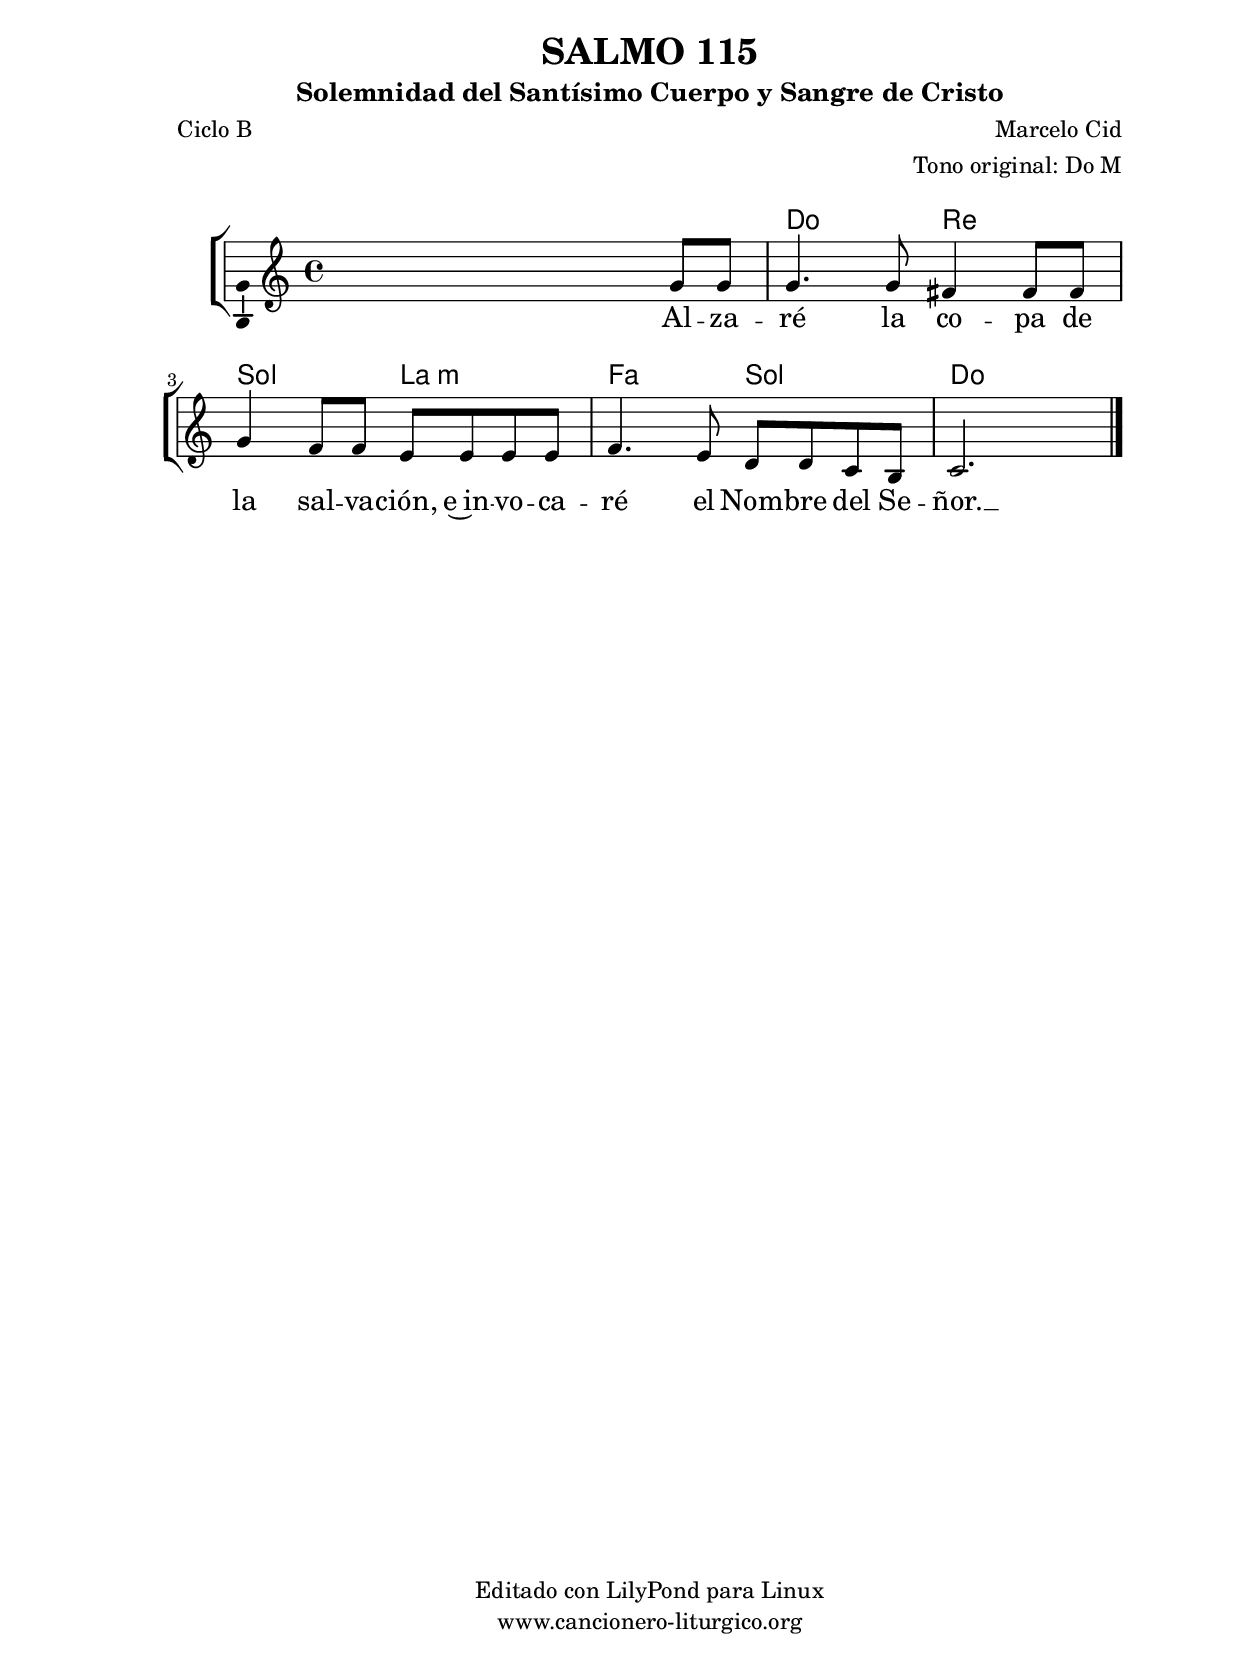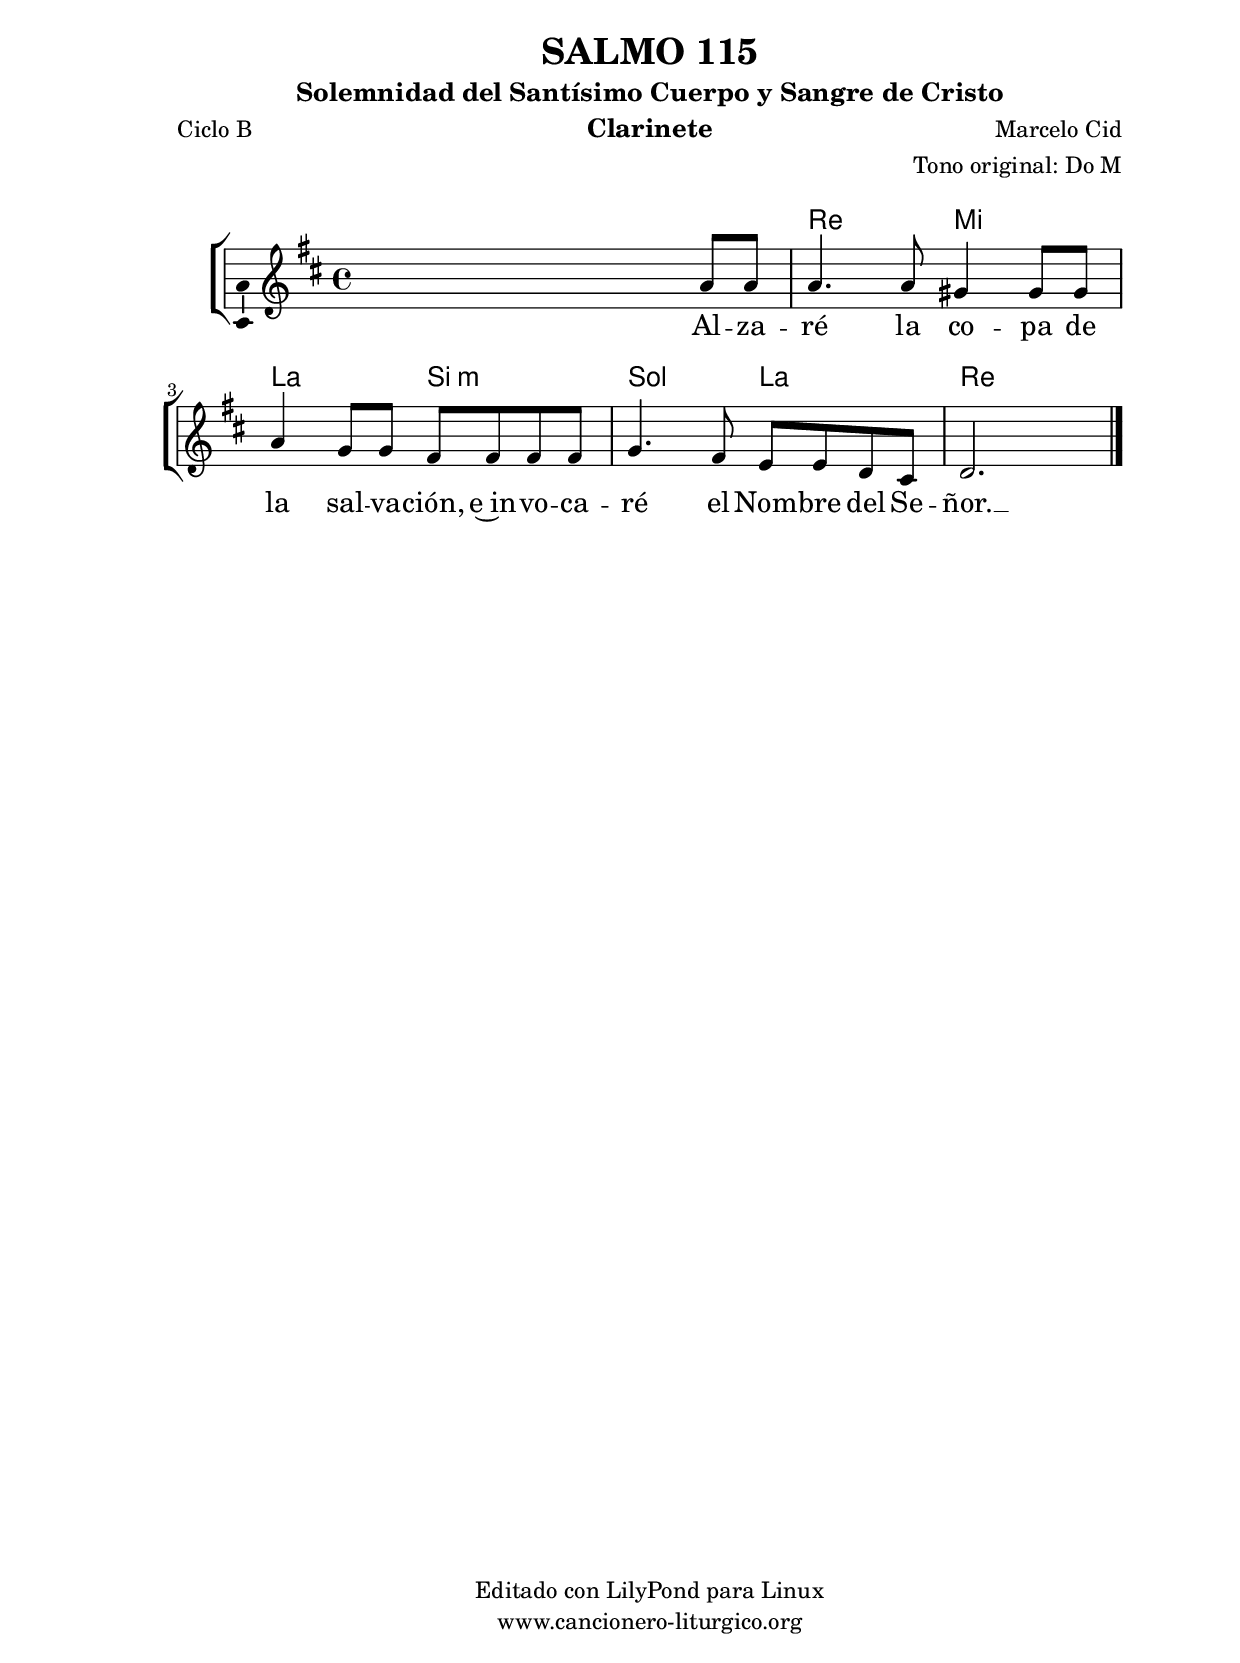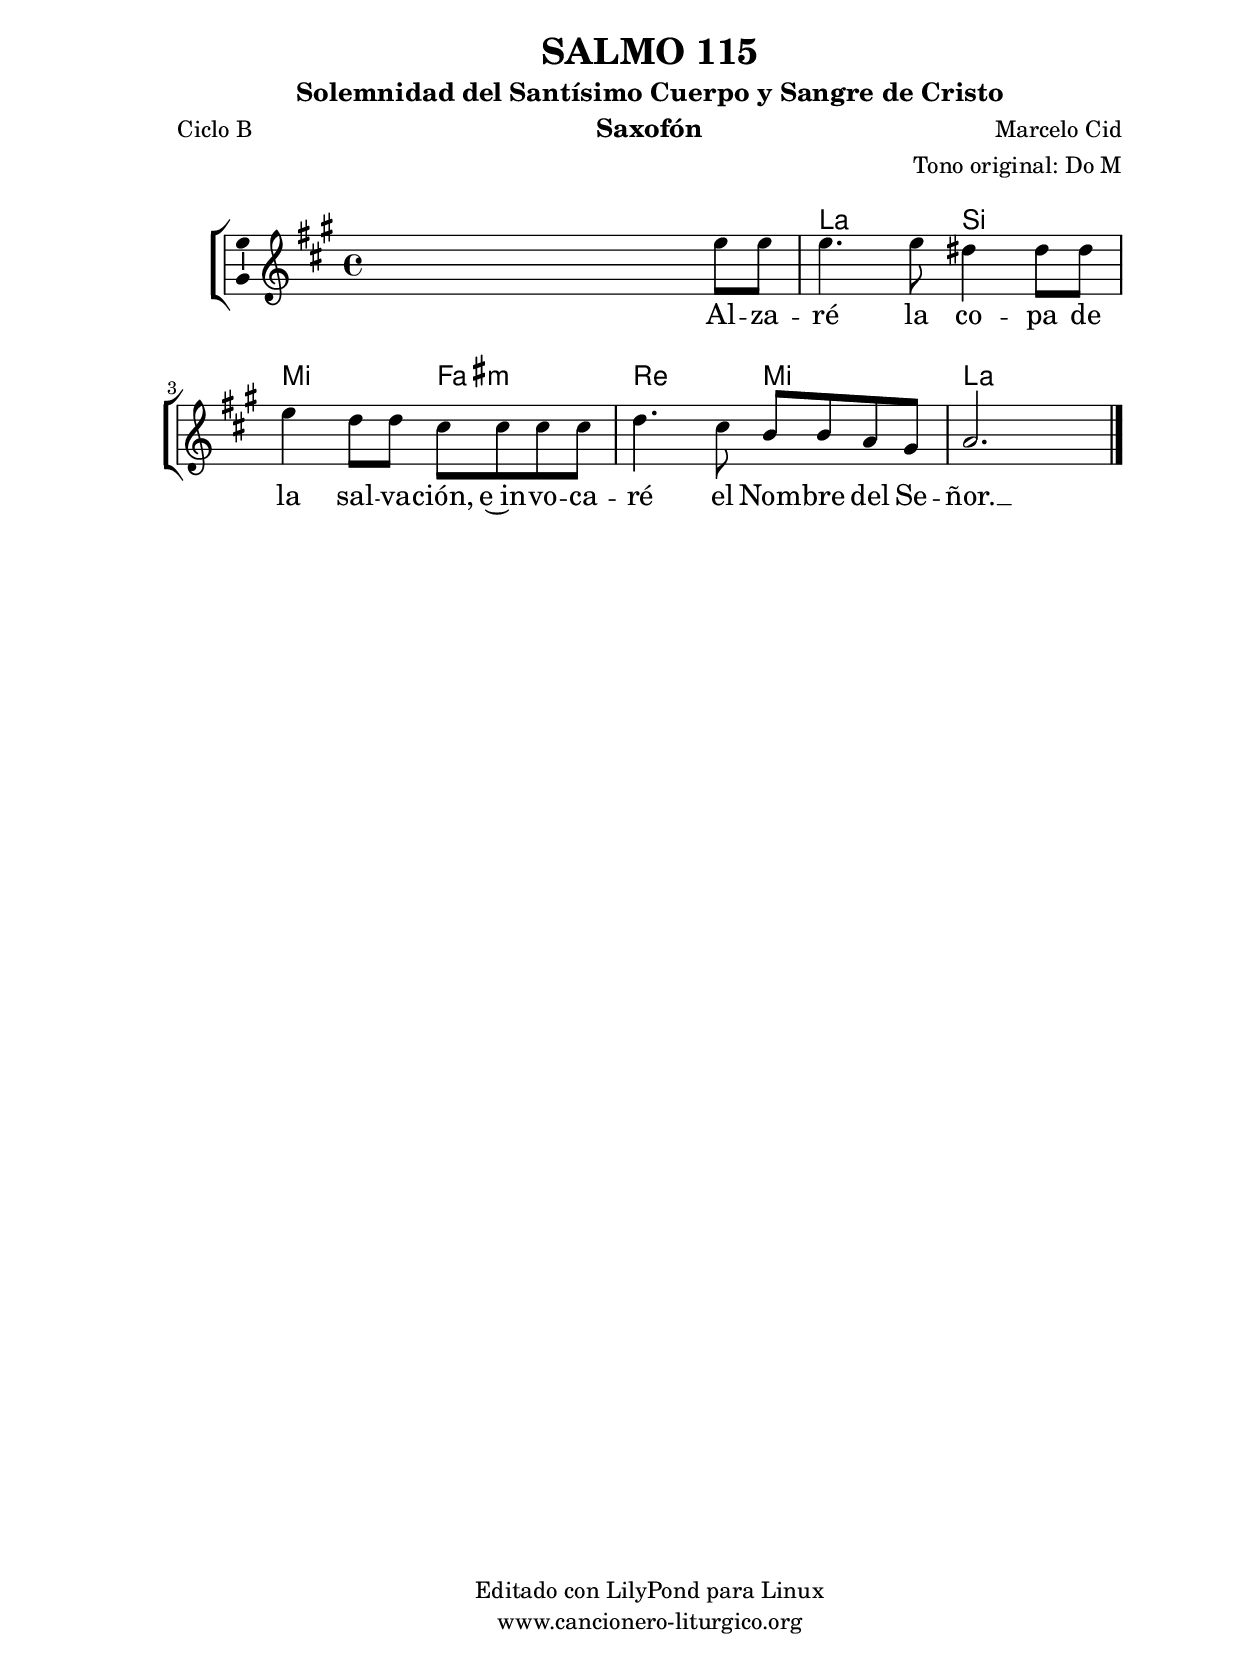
%
%para convertir .midi en .wav:
%timidity filename.midi -Ow -o finename.wav
%
%
%Para convertir de .wav a .mp3:
%lame -h -m j filename.wav
%
%
%para escuchar el midi:
%timidity nombrefichero.midi
%


%versión de lilypond para la que se ha escrito esta partitura:
\version "2.16.0"

	%Tamaño papel
	#(set-default-paper-size "a4")
	%Tamaño partitura
	#(set-global-staff-size 20)
	%No responde al pulsar sobre una nota
	#(ly:set-option 'point-and-click #f)

%parámetros del encabezamiento:
\header {
	title = "SALMO 115"
	subtitle = "Solemnidad del Santísimo Cuerpo y Sangre de Cristo"
	composer = "Marcelo Cid"
	poet = "Ciclo B"
	meter = ""
	arranger = "Tono original: Do M"
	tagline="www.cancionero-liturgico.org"
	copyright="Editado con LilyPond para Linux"
	}

%parámetros asociados al papel:
\paper  {
	oddHeaderMarkup = \markup {\fill-line { \on-the-fly #not-first-page \fromproperty #'header:title \on-the-fly #not-first-page \fromproperty #'header:composer }}
	evenHeaderMarkup = \markup {\fill-line { \fromproperty #'header:composer \fromproperty #'header:title }}
	#(set-paper-size "a4")
	print-page-number = ##f
	first-page-number = 1
	print-first-page-number = ##f
%	head-separation = 3.0 \cm
	top-margin = 2.0 \cm
	bottom-margin = 0.5\cm
%%%	bottom-margin = -1.0\cm
	left-margin = 3.0 \cm
	line-width = 16.0 \cm 
	indent = 8\mm
	interscoreline = 2.\mm
	between-system-space = 15\mm
%	para que las partituras no llenen la hoja:
	ragged-bottom = ##t
%	idem para la última hoja:
	ragged-last-bottom = ##f
%	para que las partituras llenen el ancho del papel:
	ragged-last = ##f
	after-title-space = 2.5 \cm
%page-count=1
%system-count=1

	%Flexible Vertical Spacing
%	markup-markup-spacing =
%	#'((basic-distance . 15) (minimum-distance . 15) (padding . 3))
	markup-system-spacing =
	#'((basic-distance . 15) (minimum-distance . 15) (padding . 3))
	system-system-spacing =
	#'((basic-distance . 15) (minimum-distance . 15) (padding . 3))
	score-system-spacing =
	#'((basic-distance . 15) (minimum-distance . 15) (padding . 5))
%	top-system-spacing = % header
%	#'((basic-distance . 8) (minimum-distance . 0) (padding . 3))
%	top-markup-spacing =
%	#'((basic-distance . 20) (minimum-distance . 20) (padding . 3))
	last-bottom-spacing = % footer
	#'((basic-distance . 5) (minimum-distance . 5) (padding . 3))
%	score-markup-spacing =
%	#'((basic-distance . 16) (minimum-distance . 13) (padding . 3))

	}


%parámetros que afectan a toda la partitura:
global =  {
	%clave de sol (G):
	\clef G
	%armadura:
%	\transpose e ees
	\key c \major
	\tempo 4=70
	\set Score.tempoHideNote = ##t
	}


acordes = {
	\italianChords
	\chordmode {
%	\transpose e ees
{

s1
c2 d
g a:m f g c1

	}
	}
}


melodia = 
%	\transpose e ees
{
	\relative c''{

\time 4/4
s2 s4 g8 g
g4. g8 fis4 fis8 fis
g4 f8 f e e e e
f4. e8 d d c b
c2. s4

	\bar "|."
	}
	}


texto = \lyricmode {
Al -- za -- ré la co -- pa de la sal -- va -- ción,
e~in -- vo -- ca -- ré el Nom -- bre del Se -- ñor. __
	}


acordesStaff = \context ChordNames = acordesStaff <<
	\set chordChanges = ##t
	\acordes
	>>


vozStaff = \context Voice = vozStaff
\with {\consists "Ambitus_engraver"}
<<
%	\set Staff.instrumentName = ""
%	\set Staff.shortInstrumentName = ""
%	\set Staff.midiInstrument = #"clarinet"
%	\set Staff.midiInstrument = #"cello"
%	\set Staff.midiInstrument = #"flute"
	\set Staff.midiInstrument = #"electric guitar (jazz)"
%	\set Staff.midiInstrument = #"english horn"
%	\set Staff.midiInstrument = #"violin"
%	\set Staff.midiInstrument = #"glockenspiel"
	\set Staff.midiMinimumVolume = #0.7
	\set Staff.midiMaximumVolume = #0.9
	\global
	\melodia
	>>


textoStaff = \context Lyrics = textoStaff <<
	\lyricsto vozStaff \texto
	>>

\book {
	\score {
		\context ChoirStaff {
			\override StaffGroup.SystemStartBracket #'collapse-height = #1
			\override Score.SystemStartBar #'collapse-height = #1
			<<
			\acordesStaff
			\vozStaff
			\textoStaff
			>>
			}
		\layout {
	    		\context {
				\Lyrics
				\override LyricText #'font-size = #2
				}
	   		 \context {
				\Score
				%fontSize = #3
				\override StaffSymbol #'staff-space = #(magstep +3)
				%\override Beam #'thickness = #0.55
				%\override SpacingSpanner #'spacing-increment = #1.0
				%\override Slur #'height-limit = #1.5
				}
			}
		}
	\score {
		\unfoldRepeats
		\context ChoirStaff {
			<<
			\acordesStaff
			\vozStaff
			>>
			}
		\midi {
	  		\context {
	  			\Score
				tempoWholesPerMinute = #(ly:make-moment 70 4)
				}
			}
		}
	}

%Partitura para clarinete
#(define output-suffix "C")
\book {
	\header{
		instrument = "Clarinete"
		}
	\score {
		\context ChoirStaff {
			\override StaffGroup.SystemStartBracket #'collapse-height = #1
			\override Score.SystemStartBar #'collapse-height = #1
\transpose c d
			<<
			\acordesStaff
			\vozStaff
			\textoStaff
			>>
			}
		\layout {
	    		\context {
				\Lyrics
				\override LyricText #'font-size = #2
				}
	   		 \context {
				\Score
				%fontSize = #3
				\override StaffSymbol #'staff-space = #(magstep +3)
				%\override Beam #'thickness = #0.55
				%\override SpacingSpanner #'spacing-increment = #1.0
				%\override Slur #'height-limit = #1.5
				}
			}
		}
	}

%Partitura para saxofón
#(define output-suffix "S")
\book {
	\header{
		instrument = "Saxofón"
		}
	\score {
		\context ChoirStaff {
			\override StaffGroup.SystemStartBracket #'collapse-height = #1
			\override Score.SystemStartBar #'collapse-height = #1
\transpose c a
			<<
			\acordesStaff
			\vozStaff
			\textoStaff
			>>
			}
		\layout {
	    		\context {
				\Lyrics
				\override LyricText #'font-size = #2
				}
	   		 \context {
				\Score
				%fontSize = #3
				\override StaffSymbol #'staff-space = #(magstep +3)
				%\override Beam #'thickness = #0.55
				%\override SpacingSpanner #'spacing-increment = #1.0
				%\override Slur #'height-limit = #1.5
				}
			}
		}
	}

